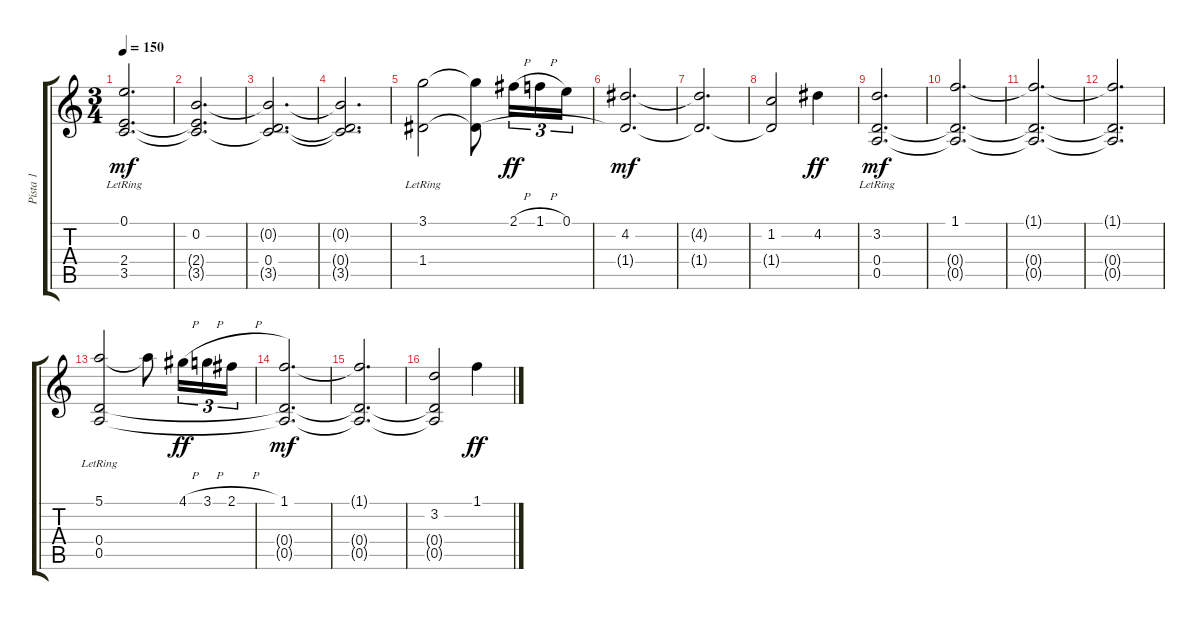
\track ("Pista 1" "Pista 1") {instrument acousticguitarsteel}
\staff {score tabs}
\tuning (E4 B3 G3 D3 A2 E2) {hide}
\ts (3 4)
\tempo 150
\clef g2
\ks c
(0.1{lr} 2.4 3.5).2{d dy mf} |
(0.2 2.4{t} 3.5{t}).2{d} |
(0.2{t} 0.4 3.5{t}).2{d} |
(0.2{t} 0.4{t} 3.5{t}).2{d} |
(3.1 1.4{lr}).2 (3.1{t} 1.4{t}).8 2.1{h}.16{tu (3 2) dy ff} 1.1{h}.16{tu (3 2)} 0.1.16{tu (3 2)} |
(4.2 1.4{t}).2{d dy mf} |
(4.2{t} 1.4{t}).2{d} |
(1.2 1.4{t}).2 4.2.4{dy ff} |
(3.2 0.4{lr} 0.5{lr}).2{d dy mf} |
(1.1 0.4{t} 0.5{t}).2{d} |
(1.1{t} 0.4{t} 0.5{t}).2{d} |
(1.1{t} 0.4{t} 0.5{t}).2{d} |
(5.1 0.4{lr} 0.5{lr}).2 5.1{t}.8 4.1{h}.16{tu (3 2) dy ff} 3.1{h}.16{tu (3 2)} 2.1{h}.16{tu (3 2)} |
(1.1 0.4{t} 0.5{t}).2{d dy mf} |
(1.1{t} 0.4{t} 0.5{t}).2{d} |
(3.2 0.4{t} 0.5{t}).2 1.1.4{dy ff}
